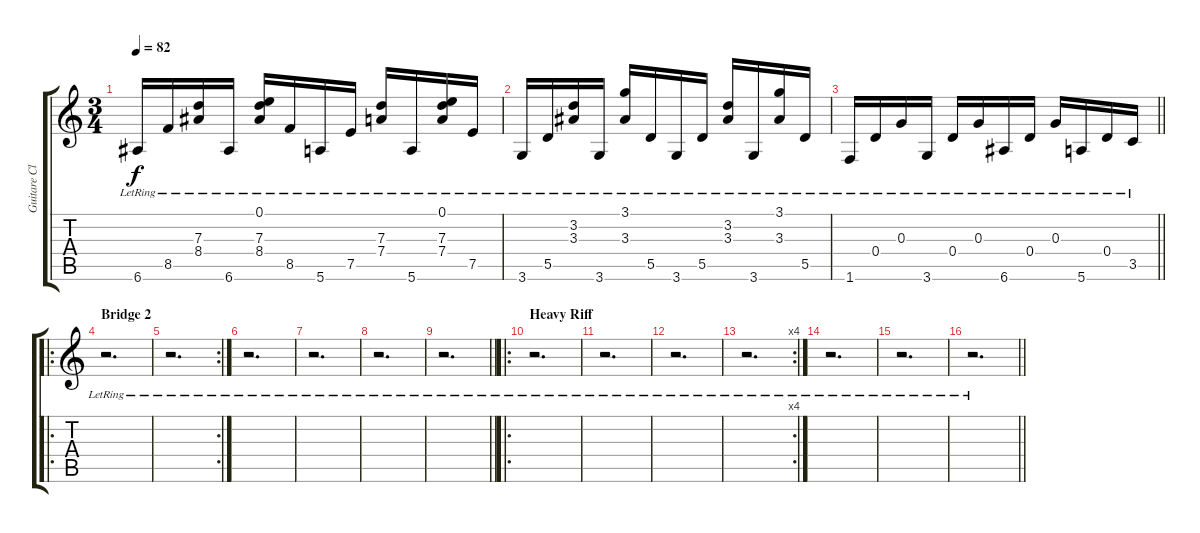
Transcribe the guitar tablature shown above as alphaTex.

\track ("Guitare Clean 2" "Guitare Cl") {instrument electricguitarclean}
\staff {score tabs}
\tuning (E4 B3 G3 D3 A2 E2) {hide}
\ts (3 4)
\tempo 82
\clef g2
\ks c
6.6{lr}.16{dy f} 8.5{lr}.16 (7.3{lr} 8.4{lr}).16 6.6{lr}.16 (0.1{lr} 7.3{lr} 8.4{lr}).16 8.5{lr}.16 5.6{lr}.16 7.5{lr}.16 (7.3{lr} 7.4{lr}).16 5.6{lr}.16 (0.1{lr} 7.3{lr} 7.4{lr}).16 7.5{lr}.16 |
3.6{lr}.16 5.5{lr}.16 (3.2{lr} 3.3{lr}).16 3.6{lr}.16 (3.1{lr} 3.3{lr}).16 5.5{lr}.16 3.6{lr}.16 5.5{lr}.16 (3.2{lr} 3.3{lr}).16 3.6{lr}.16 (3.1{lr} 3.3{lr}).16 5.5{lr}.16 |
\barLineRight lightlight
1.6{lr}.16 0.4{lr}.16 0.3{lr}.16 3.6{lr}.16 0.4{lr}.16 0.3{lr}.16 6.6{lr}.16 0.4{lr}.16 0.3{lr}.16 5.6{lr}.16 0.4{lr}.16 3.5{lr}.16 |
\ro
\section ("" "Bridge 2")
r.2{d} |
\rc 2
r.2{d} |
r.2{d} |
r.2{d} |
r.2{d} |
\barLineRight lightlight
r.2{d} |
\ro
\section ("" "Heavy Riff")
r.2{d instrument electricguitarclean} |
r.2{d} |
r.2{d} |
\rc 4
r.2{d} |
r.2{d} |
r.2{d} |
\barLineRight lightlight
r.2{d}
